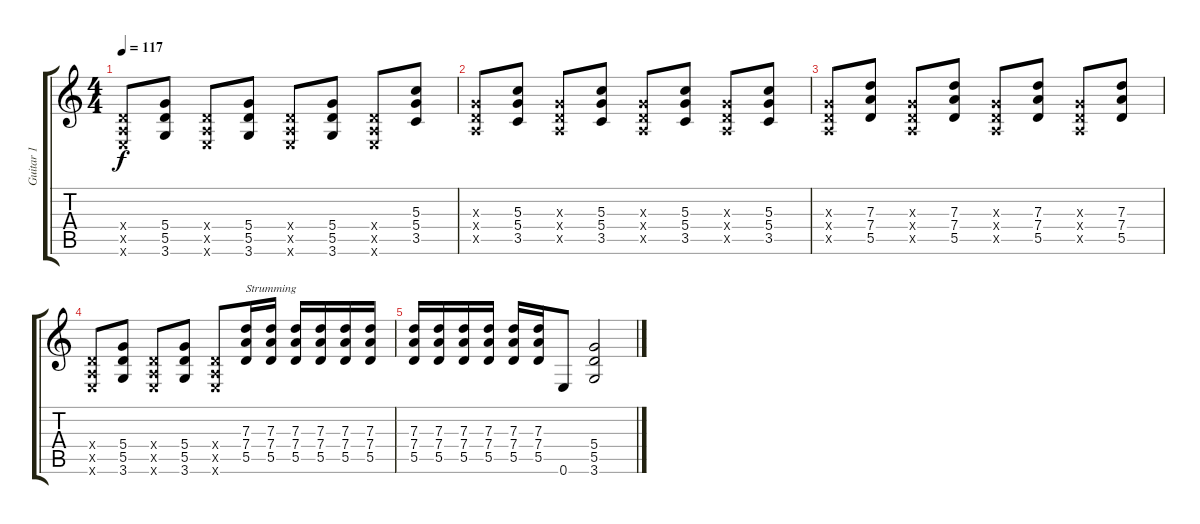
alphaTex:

\track ("Guitar 1" "Guitar 1") {instrument distortionguitar}
\staff {score tabs}
\tuning (E4 B3 G3 D3 A2 E2) {hide}
\ts (4 4)
\tempo 117
\clef g2
\ks c
(0.4{x} 0.5{x} 0.6{x}).8{dy f} (5.4 5.5 3.6).8 (0.4{x} 0.5{x} 0.6{x}).8 (5.4 5.5 3.6).8 (0.4{x} 0.5{x} 0.6{x}).8 (5.4 5.5 3.6).8 (0.4{x} 0.5{x} 0.6{x}).8 (5.3 5.4 3.5).8 |
(0.3{x} 0.4{x} 0.5{x}).8 (5.3 5.4 3.5).8 (0.3{x} 0.4{x} 0.5{x}).8 (5.3 5.4 3.5).8 (0.3{x} 0.4{x} 0.5{x}).8 (5.3 5.4 3.5).8 (0.3{x} 0.4{x} 0.5{x}).8 (5.3 5.4 3.5).8 |
(0.3{x} 0.4{x} 0.5{x}).8 (7.3 7.4 5.5).8 (0.3{x} 0.4{x} 0.5{x}).8 (7.3 7.4 5.5).8 (0.3{x} 0.4{x} 0.5{x}).8 (7.3 7.4 5.5).8 (0.3{x} 0.4{x} 0.5{x}).8 (7.3 7.4 5.5).8 |
(0.4{x} 0.5{x} 0.6{x}).8 (5.4 5.5 3.6).8 (0.4{x} 0.5{x} 0.6{x}).8 (5.4 5.5 3.6).8 (0.4{x} 0.5{x} 0.6{x}).8 (7.3 7.4 5.5).16{txt "Strumming"} (7.3 7.4 5.5).16 (7.3 7.4 5.5).16 (7.3 7.4 5.5).16 (7.3 7.4 5.5).16 (7.3 7.4 5.5).16 |
(7.3 7.4 5.5).16 (7.3 7.4 5.5).16 (7.3 7.4 5.5).16 (7.3 7.4 5.5).16 (7.3 7.4 5.5).16 (7.3 7.4 5.5).16 0.6.8 (5.4 5.5 3.6).2
